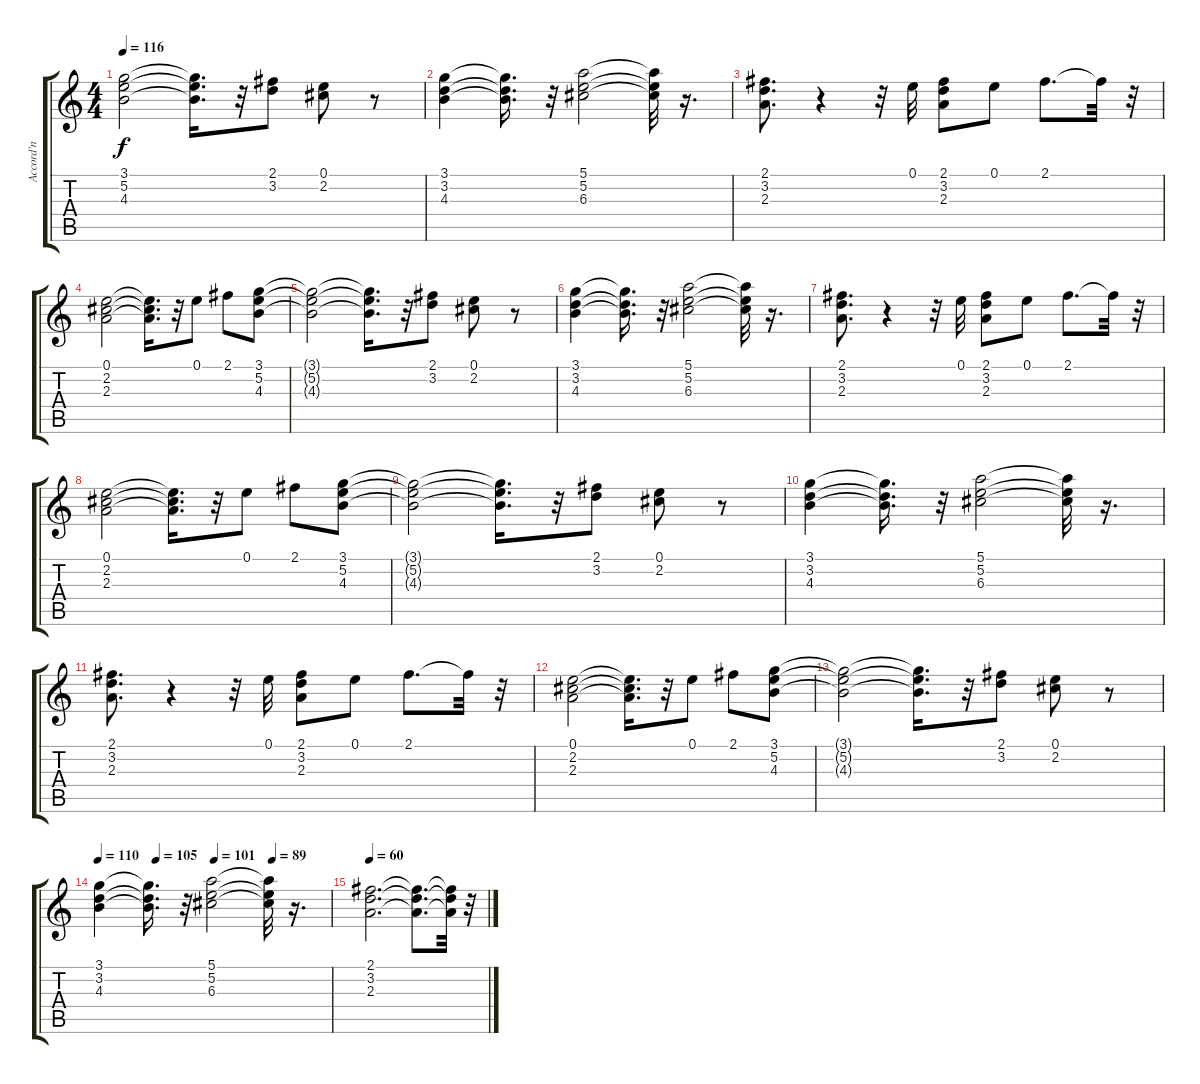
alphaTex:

\track ("Accord'n" "Accord'n") {instrument acousticguitarsteel}
\staff {score tabs}
\tuning (E4 B3 G3 D3 A2 E2) {hide}
\ts (4 4)
\tempo 116
\clef g2
\ks c
(3.1{t} 5.2{t} 4.3{t}).2{dy f} (3.1{t} 5.2{t} 4.3{t}).16{d} r.32 (2.1 3.2).8 (0.1 2.2).8 r.8 |
(3.1 3.2 4.3).4 (3.1{t} 3.2{t} 4.3{t}).16{d} r.32 (5.1 5.2 6.3).2 (5.1{t} 5.2{t} 6.3{t}).32 r.16{d} |
(2.1 3.2 2.3).8{d} r.4 r.32 0.1.32 (2.1 3.2 2.3).8 0.1.8 2.1.8{d} 2.1{t}.32 r.32 |
(0.1 2.2 2.3).2 (0.1{t} 2.2{t} 2.3{t}).16{d} r.32 0.1.8 2.1.8 (3.1 5.2 4.3).8 |
(3.1{t} 5.2{t} 4.3{t}).2 (3.1{t} 5.2{t} 4.3{t}).16{d} r.32 (2.1 3.2).8 (0.1 2.2).8 r.8 |
(3.1 3.2 4.3).4 (3.1{t} 3.2{t} 4.3{t}).16{d} r.32 (5.1 5.2 6.3).2 (5.1{t} 5.2{t} 6.3{t}).32 r.16{d} |
(2.1 3.2 2.3).8{d} r.4 r.32 0.1.32 (2.1 3.2 2.3).8 0.1.8 2.1.8{d} 2.1{t}.32 r.32 |
(0.1 2.2 2.3).2 (0.1{t} 2.2{t} 2.3{t}).16{d} r.32 0.1.8 2.1.8 (3.1 5.2 4.3).8 |
(3.1{t} 5.2{t} 4.3{t}).2 (3.1{t} 5.2{t} 4.3{t}).16{d} r.32 (2.1 3.2).8 (0.1 2.2).8 r.8 |
(3.1 3.2 4.3).4 (3.1{t} 3.2{t} 4.3{t}).16{d} r.32 (5.1 5.2 6.3).2 (5.1{t} 5.2{t} 6.3{t}).32 r.16{d} |
(2.1 3.2 2.3).8{d} r.4 r.32 0.1.32 (2.1 3.2 2.3).8 0.1.8 2.1.8{d} 2.1{t}.32 r.32 |
(0.1 2.2 2.3).2 (0.1{t} 2.2{t} 2.3{t}).16{d} r.32 0.1.8 2.1.8 (3.1 5.2 4.3).8 |
(3.1{t} 5.2{t} 4.3{t}).2 (3.1{t} 5.2{t} 4.3{t}).16{d} r.32 (2.1 3.2).8 (0.1 2.2).8 r.8 |
\tempo 110
\tempo (105 0.25)
\tempo (101 0.5)
\tempo (89 0.75)
(3.1 3.2 4.3).4 (3.1{t} 3.2{t} 4.3{t}).16{d} r.32 (5.1 5.2 6.3).2 (5.1{t} 5.2{t} 6.3{t}).32 r.16{d} |
\tempo 60
(2.1 3.2 2.3).2{d} (2.1{t} 3.2{t} 2.3{t}).8{d} (2.1{t} 3.2{t} 2.3{t}).32 r.32
